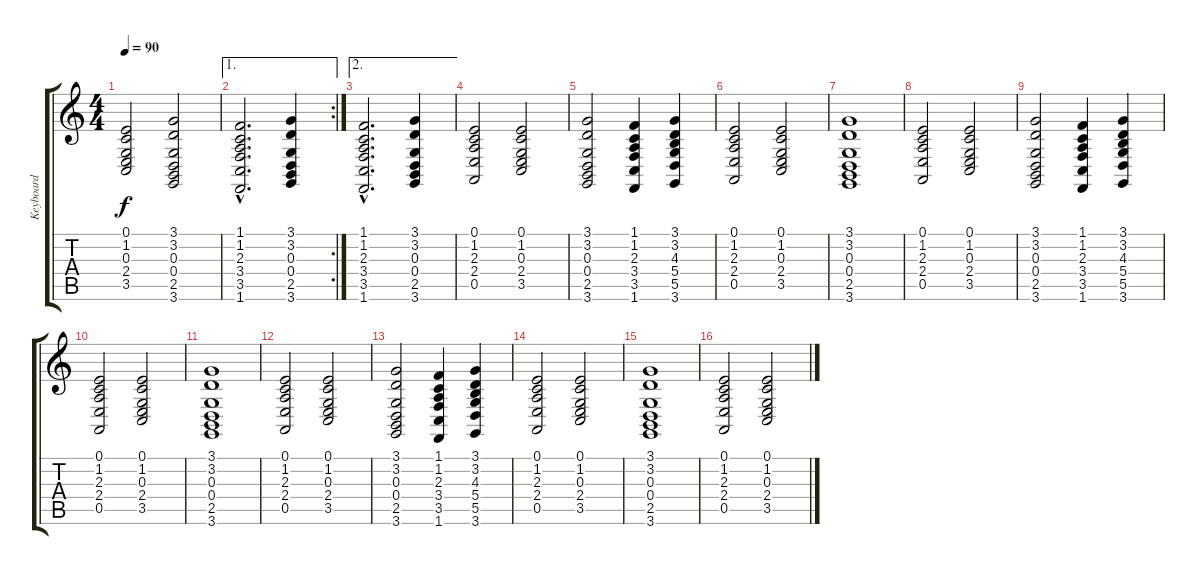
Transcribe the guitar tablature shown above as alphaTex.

\track ("Keyboard" "Keyboard") {instrument harmonica}
\staff {score tabs}
\tuning (E4 B3 G3 D3 A2 E2) {hide}
\ts (4 4)
\tempo 90
\clef g2
\ks c
(0.1 1.2 0.3 2.4 3.5).2{dy f} (3.1 3.2 0.3 0.4 2.5 3.6).2 |
\ae 1
\rc 2
(1.1{hac} 1.2{hac} 2.3{hac} 3.4{hac} 3.5{hac} 1.6{hac}).2{d} (3.1 3.2 0.3 0.4 2.5 3.6).4 |
\ae 2
(1.1{hac} 1.2{hac} 2.3{hac} 3.4{hac} 3.5{hac} 1.6{hac}).2{d} (3.1 3.2 0.3 0.4 2.5 3.6).4 |
(0.1 1.2 2.3 2.4 0.5).2 (0.1 1.2 0.3 2.4 3.5).2 |
(3.1 3.2 0.3 0.4 2.5 3.6).2 (1.1 1.2 2.3 3.4 3.5 1.6).4 (3.1 3.2 4.3 5.4 5.5 3.6).4 |
(0.1 1.2 2.3 2.4 0.5).2 (0.1 1.2 0.3 2.4 3.5).2 |
(3.1 3.2 0.3 0.4 2.5 3.6).1 |
(0.1 1.2 2.3 2.4 0.5).2 (0.1 1.2 0.3 2.4 3.5).2 |
(3.1 3.2 0.3 0.4 2.5 3.6).2 (1.1 1.2 2.3 3.4 3.5 1.6).4 (3.1 3.2 4.3 5.4 5.5 3.6).4 |
(0.1 1.2 2.3 2.4 0.5).2 (0.1 1.2 0.3 2.4 3.5).2 |
(3.1 3.2 0.3 0.4 2.5 3.6).1 |
(0.1 1.2 2.3 2.4 0.5).2 (0.1 1.2 0.3 2.4 3.5).2 |
(3.1 3.2 0.3 0.4 2.5 3.6).2 (1.1 1.2 2.3 3.4 3.5 1.6).4 (3.1 3.2 4.3 5.4 5.5 3.6).4 |
(0.1 1.2 2.3 2.4 0.5).2 (0.1 1.2 0.3 2.4 3.5).2 |
(3.1 3.2 0.3 0.4 2.5 3.6).1 |
(0.1 1.2 2.3 2.4 0.5).2 (0.1 1.2 0.3 2.4 3.5).2
